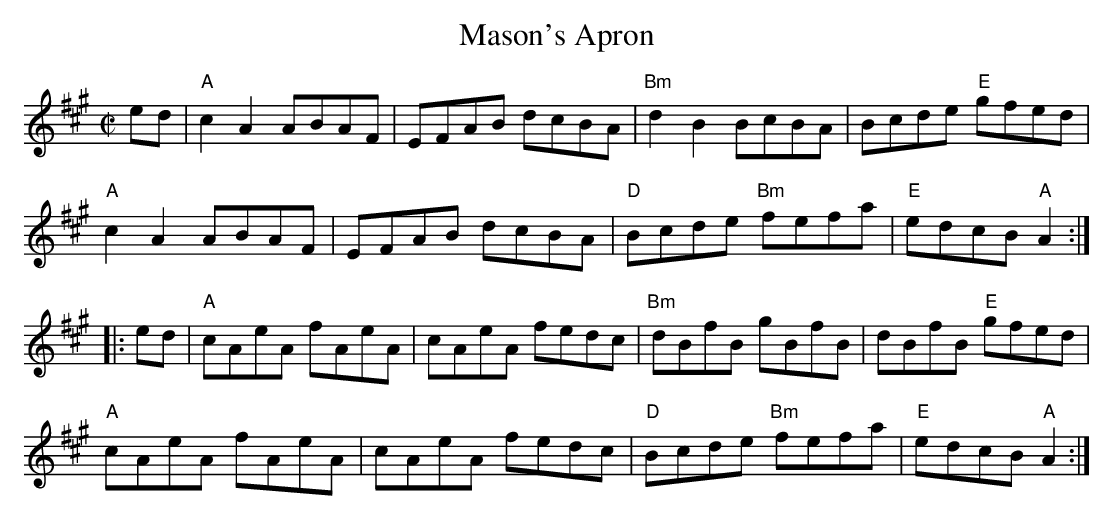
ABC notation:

X:1
T: Mason's Apron
M: C|
K: A
ed| "A"c2A2 ABAF| EFAB dcBA| "Bm"d2B2 BcBA| Bcde "E"gfed|
    "A"c2A2 ABAF| EFAB dcBA| "D"Bcde "Bm"fefa| "E"edcB "A"A2 :|
|:ed| "A"cAeA fAeA| cAeA fedc | "Bm"dBfB gBfB| dBfB "E"gfed|
    "A"cAeA fAeA| cAeA fedc | "D"Bcde "Bm"fefa| "E"edcB "A"A2 :|
